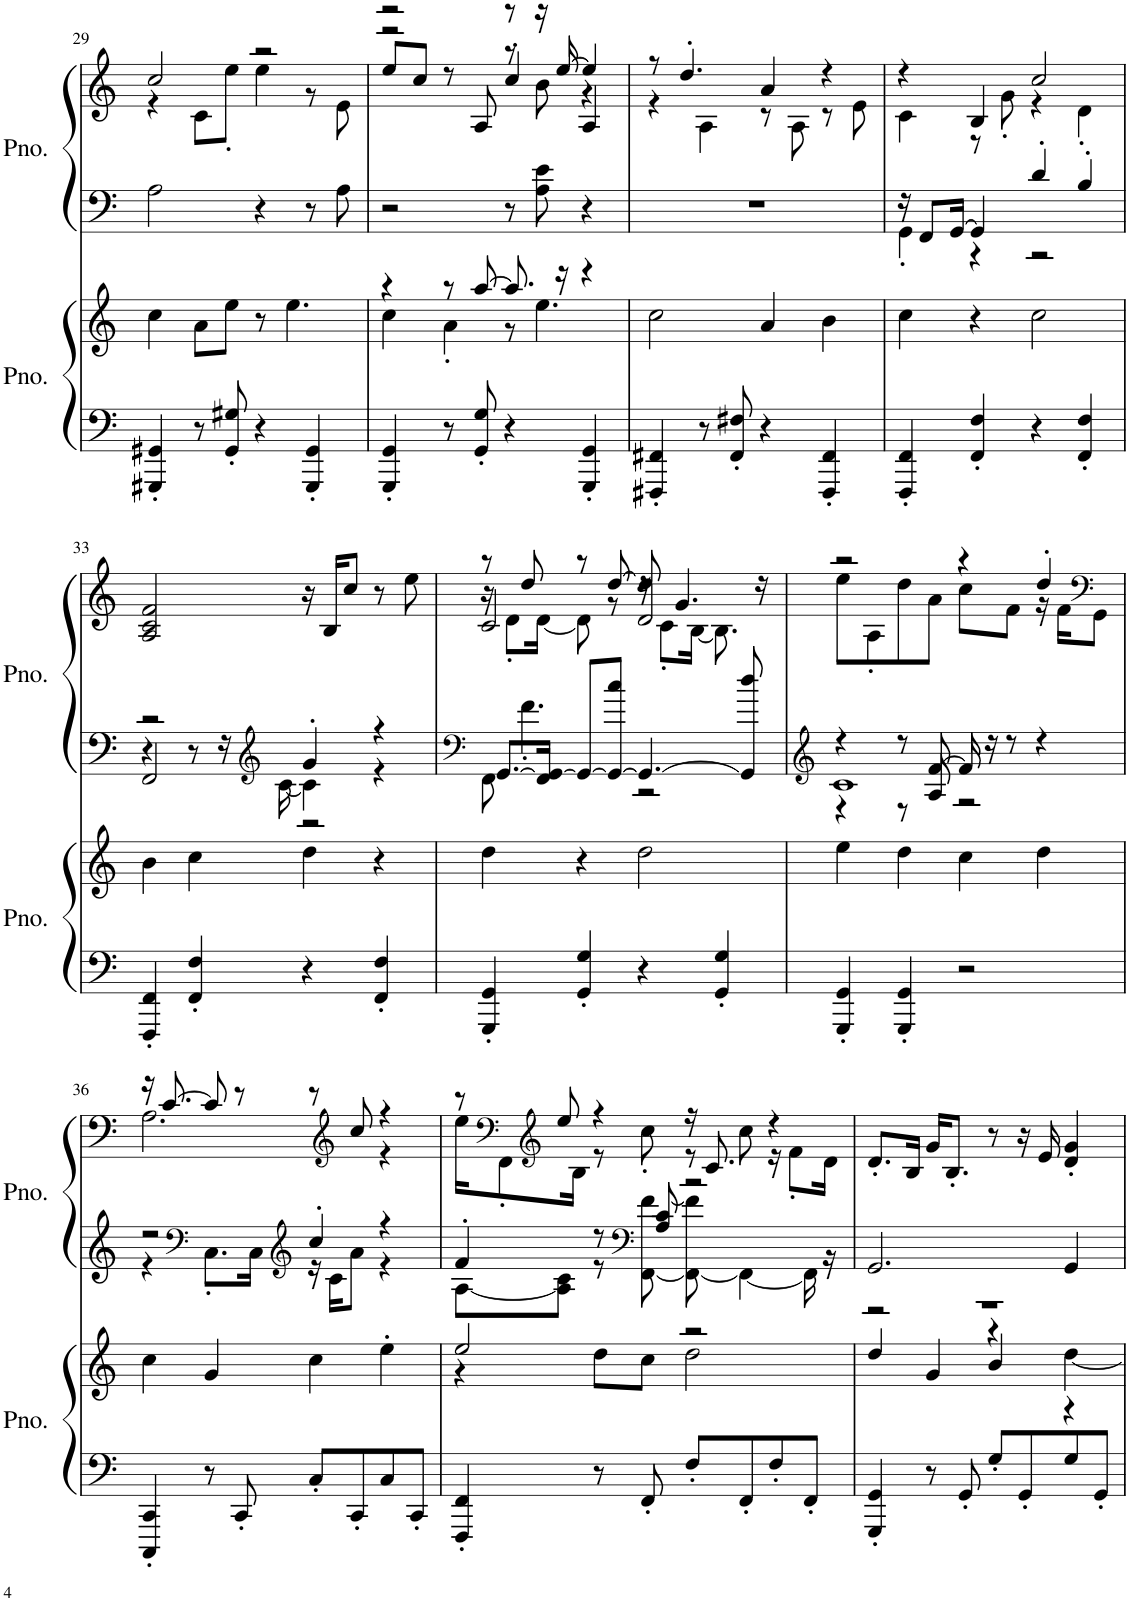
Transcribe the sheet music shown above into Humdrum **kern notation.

**kern	**kern	**kern	**kern
*part2	*part2	*part1	*part1
*staff4	*staff3	*staff2	*staff1
*I"Piano	*	*I"Piano	*
*I'Pno.	*	*I'Pno.	*
!!LO:PB:g=z
*clefF4	*clefG2	*clefF4	*clefG2
*k[]	*k[]	*k[]	*k[]
*M4/4	*M4/4	*M4/4	*M4/4
=29	=29	=29	=29
*	*	*	*^
4GGG#X/' 4GG#X/'	4cc\	2A\	2cc/	4r
8r	8a\L	.	.	8c\L
8GG#/' 8G#X/'	8ee\J	.	.	8ee'\J
4r	8r	4r	2r	4ee\
.	4.ee\	.	.	.
4GGG#/' 4GG#/'	.	8r	.	8r
.	.	8A\	.	8e\
=30	=30	=30	=30	=30
*	*^	*	*	*^
4GGG/' 4GG/'	4r	4cc\	2r	2r	2r	8ee/L
.	.	.	.	.	.	8cc/J
8r	8r	4a'\	.	.	.	8r
8GG/' 8G/'	[8aa/	.	.	.	.	8A/
4r	8.aa/]	8r	8r	8r	8r	4cc'/
.	.	4.ee\	8A\ 8e\	16r	8b\	.
.	16r	.	.	[16ee/	.	.
4GGG/' 4GG/'	4r	.	4r	4ee/]	4r	4A/
*	*v	*v	*	*	*v	*v
=31	=31	=31	=31	=31
4FFF#X/' 4FF#X/'	2cc\	1r	8r	4r
.	.	.	4.dd'/	.
8r	.	.	.	4A\
8FF#/' 8F#X/'	.	.	.	.
4r	4a/	.	4a/	8r
.	.	.	.	8A\
4FFF#/' 4FF#/'	4b\	.	4r	8r
.	.	.	.	8e\
=32	=32	=32	=32	=32
*	*	*^	*	*
4FFF/' 4FF/'	4cc\	16r	4GG'\	4r	4c\
.	.	8FF/L	.	.	.
.	.	[16GG/Jk	.	.	.
4FF/' 4F/'	4r	4GG/]	4r	4B/	8r
.	.	.	.	.	8g'\
4r	2cc\	4d'/	2r	2cc/	4r
4FF/' 4F/'	.	4B'/	.	.	4d'\
*	*	*	*	*v	*v
!!LO:LB:g=z
=33	=33	=33	=33	=33
*	*	*	*^	*
4FFF/' 4FF/'	4b\	2r	4r	2FF/	2A/ 2c/ 2f/
4FF/' 4F/'	4cc\	.	8r	.	.
.	.	.	16r	.	.
*	*	*clefG2	*	*	*
.	.	.	[16c\	.	.
4r	4dd\	4g'/	4c\]	2r	16r
.	.	.	.	.	16B/KL
.	.	.	.	.	8cc/J
4FF/' 4F/'	4r	4r	4r	.	8r
.	.	.	.	.	8ee\
*	*	*v	*v	*v	*
=34	=34	=34	=34
*	*	*clefF4	*
*	*	*^	*^
*	*	*	*	*	*^
4GGG/' 4GG/'	4dd\	[8.GG/L	8FF\	8r	16r	2c/
.	.	.	.	.	8d'\L	.
.	.	.	4.f'\	8dd/	.	.
.	.	16FF/ 16GG/_Jk	.	.	[16d\Jk	.
4GG/' 4G/'	4r	8GG/L_	.	8r	8d\]	.
.	.	8GG/_ 8cc/J	.	[8dd/	8r	.
4r	2dd\	4.GG/_	2r	8dd/]	16r	2d/
.	.	.	.	.	8c'\L	.
.	.	.	.	4.g/	.	.
.	.	.	.	.	[16B\Jk	.
4GG/' 4G/'	.	.	.	.	8.B\]	.
.	.	8GG/] 8dd/	.	.	.	.
.	.	.	.	.	16r	.
*	*	*v	*v	*	*	*
*	*	*	*v	*v	*v
=35	=35	=35	=35
*	*	*clefG2	*
*	*	*^	*^
*	*	*	*^	*	*
4GGG/' 4GG/'	4ee\	4r	1c	4r	2r	8ee\L
.	.	.	.	.	.	8A'\
4GGG/' 4GG/'	4dd\	8r	.	8r	.	8dd\
.	.	[8f/	.	8A/	.	8a\J
2r	4cc\	16f/]	.	2r	4r	8cc\L
.	.	16r	.	.	.	.
.	.	8r	.	.	.	8f\J
.	4dd\	4r	.	.	4dd'/	16r
.	.	.	.	.	.	16f\KL
*	*	*	*	*	*clefF4	*
.	.	.	.	.	.	8GG\J
*	*	*	*v	*v	*	*
!!LO:LB:g=z	!!
=36	=36	=36	=36	=36	=36
4CCC/' 4CC/'	4cc\	2r	4r	16r	2.A\
.	.	.	.	[8.c/	.
*	*	*clefF4	*	*	*
8r	4g/	.	8.C'\L	8c/]	.
8CC'/	.	.	.	8r	.
.	.	.	16C\Jk	.	.
*	*	*clefG2	*	*	*
8C'/L	4cc\	4cc'/	16r	8r	.
.	.	.	16c\KL	.	.
*	*	*	*	*clefG2	*
8CC'/	.	.	8a\J	8cc/	.
8C/	4ee'\	4r	4r	4r	4r
8CC'/J	.	.	.	.	.
=37	=37	=37	=37	=37	=37
*	*^	*	*	*	*
4FFF/' 4FF/'	2ee/	4r	4f'/	[8A\L	8r	16ee\KL
*	*	*	*	*	*clefF4	*
.	.	.	.	.	.	8FF'\
*	*	*	*	*	*clefG2	*
.	.	.	.	8A\] 8c\J	8ee/	.
.	.	.	.	.	.	16B\Jk
8r	.	8dd\L	8r	8r	4r	8r
*	*	*	*clefF4	*	*	*
8FF'/	.	8cc\J	8A/ 8c/	[8FF\ [8f\	.	8cc'\
8F'/L	2r	2dd\	2r	8FF\_ 8f\]	16r	8r
.	.	.	.	.	8.c/	.
8FF'/	.	.	.	4FF\_	.	8cc\
8F'/	.	.	.	.	4r	16r
.	.	.	.	.	.	8f'\L
8FF'/J	.	.	.	16FF\]	.	.
.	.	.	.	16r	.	16d\Jk
*	*	*	*v	*v	*	*
*	*	*	*	*v	*v
=38	=38	=38	=38	=38
*	*	*^	*	*
4GGG/' 4GG/'	1r	2r	4dd/	2.GG/	8.d'/L
.	.	.	.	.	16B/Jk
8r	.	.	4g/	.	16g/KL
.	.	.	.	.	8.B'/J
8GG'/	.	.	.	.	.
8G'/L	.	4r	4b/	.	8r
8GG'/	.	.	.	.	16r
.	.	.	.	.	16e/
8G/	.	[4dd\	4r	4GG/	4d/' 4g/'
8GG'/J	.	.	.	.	.
*	*v	*v	*v	*	*
=	=	=	=
*-	*-	*-	*-
